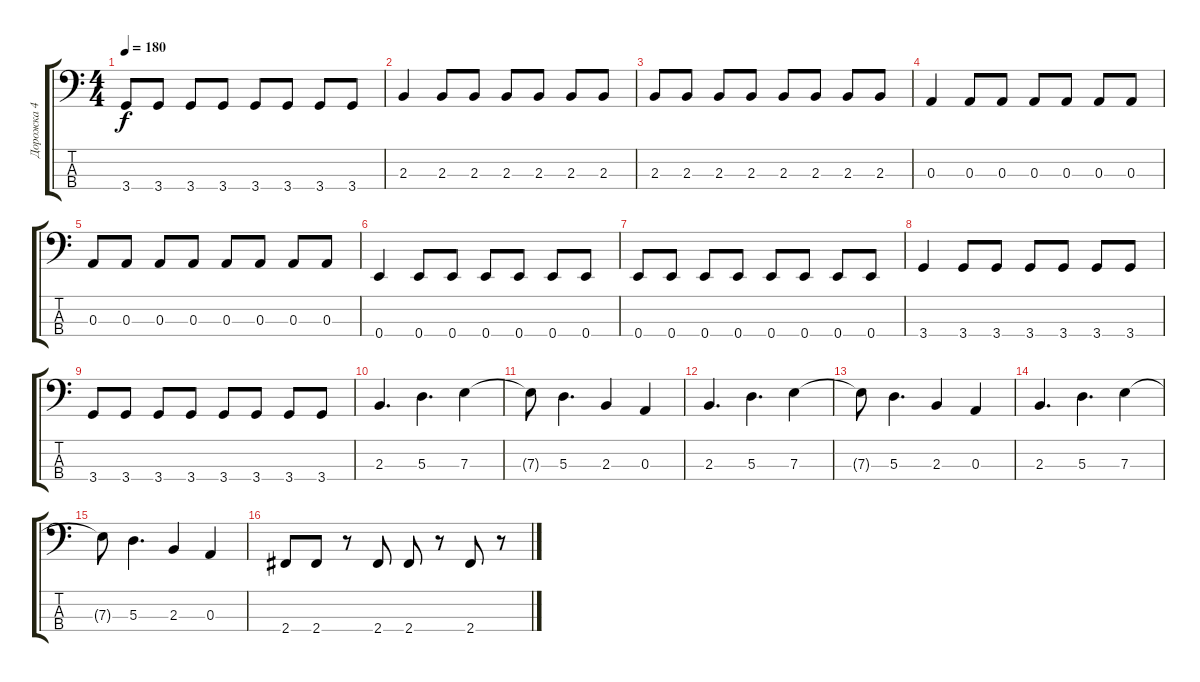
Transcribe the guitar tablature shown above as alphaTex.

\track ("Дорожка 4" "Дорожка 4") {instrument electricbassfinger}
\staff {score tabs}
\tuning (G2 D2 A1 E1) {hide}
\ts (4 4)
\tempo 180
\clef f4
\ks c
3.4.8{dy f} 3.4.8 3.4.8 3.4.8 3.4.8 3.4.8 3.4.8 3.4.8 |
2.3.4 2.3.8 2.3.8 2.3.8 2.3.8 2.3.8 2.3.8 |
2.3.8 2.3.8 2.3.8 2.3.8 2.3.8 2.3.8 2.3.8 2.3.8 |
0.3.4 0.3.8 0.3.8 0.3.8 0.3.8 0.3.8 0.3.8 |
0.3.8 0.3.8 0.3.8 0.3.8 0.3.8 0.3.8 0.3.8 0.3.8 |
0.4.4 0.4.8 0.4.8 0.4.8 0.4.8 0.4.8 0.4.8 |
0.4.8 0.4.8 0.4.8 0.4.8 0.4.8 0.4.8 0.4.8 0.4.8 |
3.4.4 3.4.8 3.4.8 3.4.8 3.4.8 3.4.8 3.4.8 |
3.4.8 3.4.8 3.4.8 3.4.8 3.4.8 3.4.8 3.4.8 3.4.8 |
2.3.4{d} 5.3.4{d} 7.3.4 |
7.3{t}.8 5.3.4{d} 2.3.4 0.3.4 |
2.3.4{d} 5.3.4{d} 7.3.4 |
7.3{t}.8 5.3.4{d} 2.3.4 0.3.4 |
2.3.4{d} 5.3.4{d} 7.3.4 |
7.3{t}.8 5.3.4{d} 2.3.4 0.3.4 |
2.4.8 2.4.8 r.8 2.4.8 2.4.8 r.8 2.4.8 r.8
